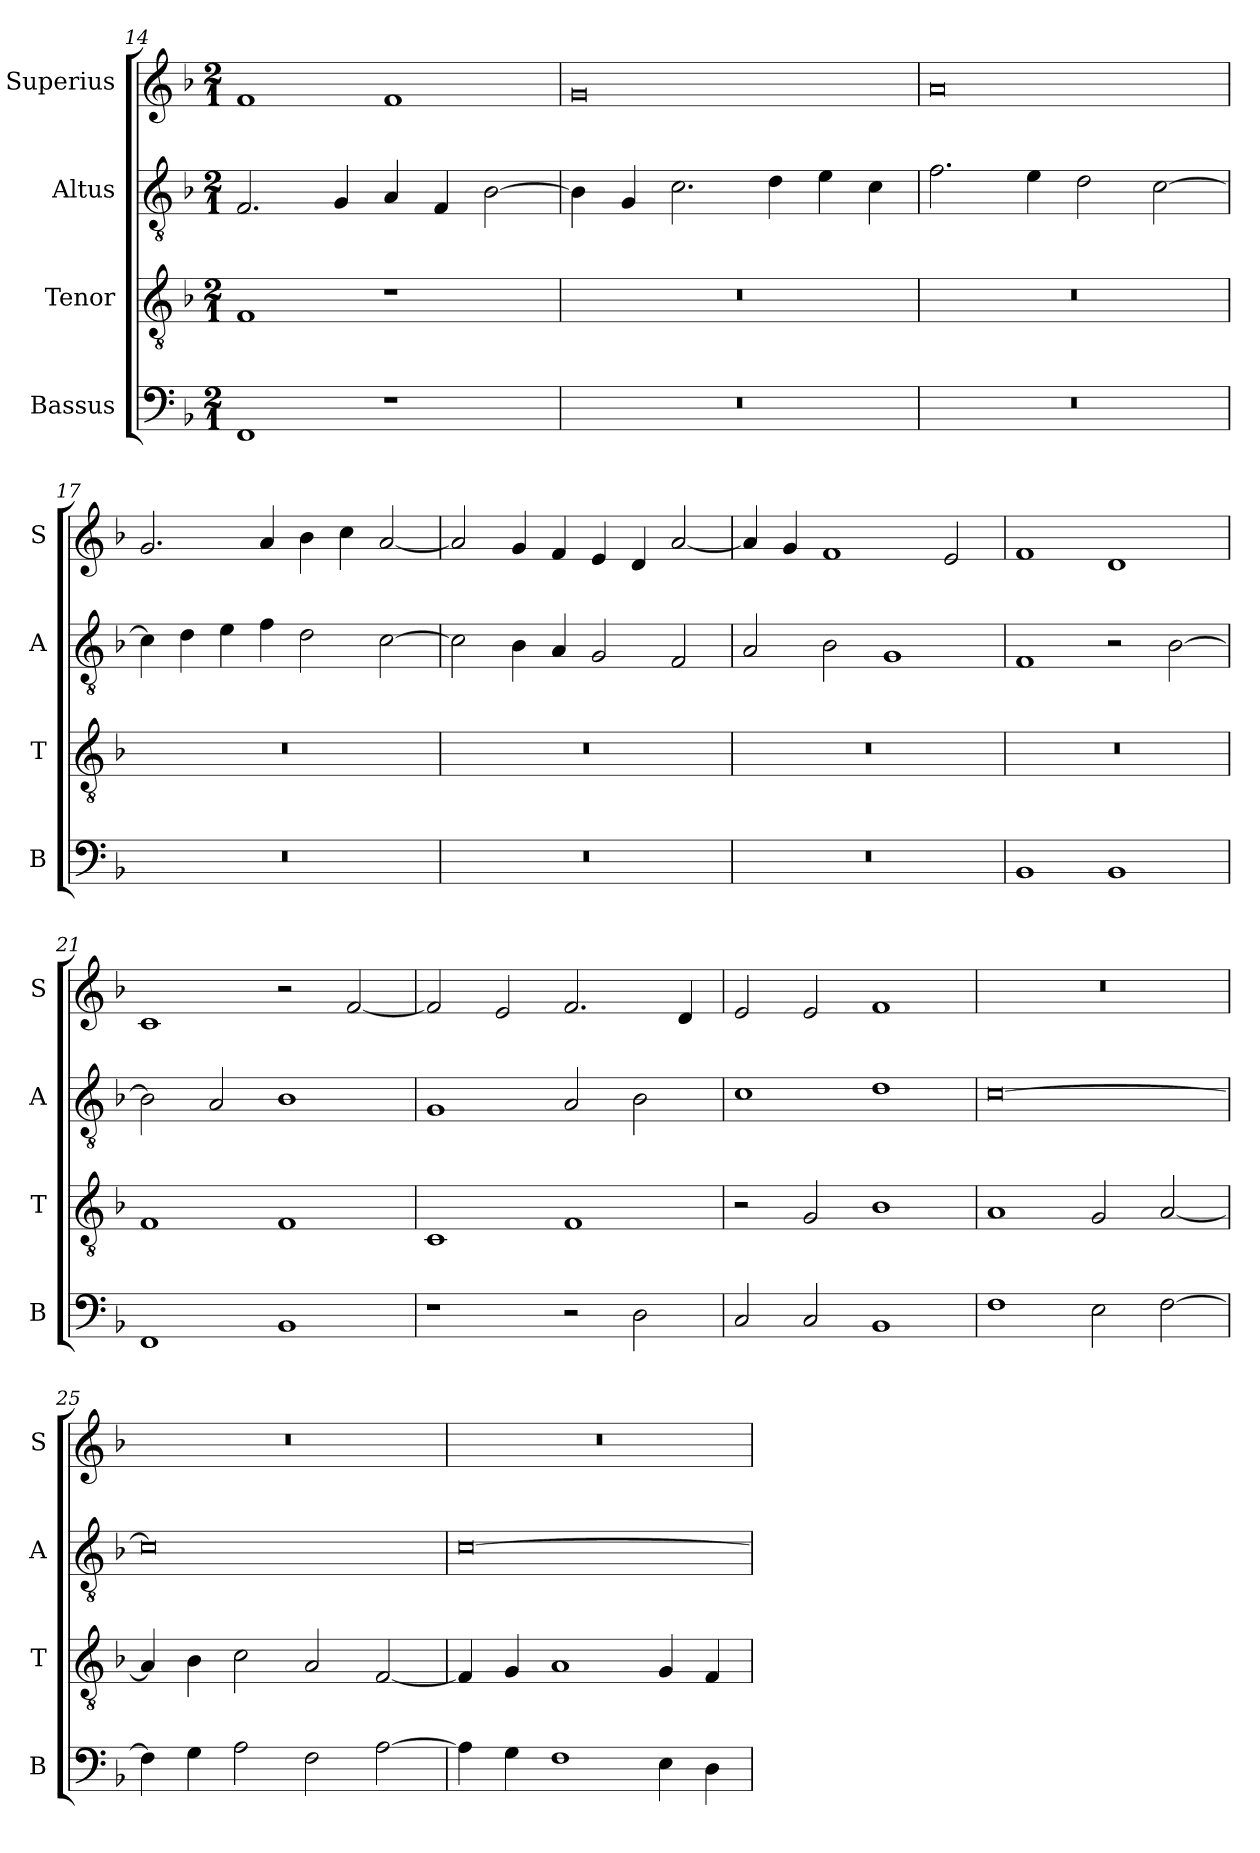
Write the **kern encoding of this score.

**kern	**kern	**kern	**kern
*part4	*part3	*part2	*part1
*staff4	*staff3	*staff2	*staff1
*I"Bassus	*I"Tenor	*I"Altus	*I"Superius
*I'B	*I'T	*I'A	*I'S
*clefF4	*clefGv2	*clefGv2	*clefG2
*k[b-]	*k[b-]	*k[b-]	*k[b-]
*M2/1	*M2/1	*M2/1	*M2/1
=14	=14	=14	=14
1FF	1F	2.F/	1f
.	.	4G/	.
1r	1r	4A/	1f
.	.	4F/	.
.	.	[2B-\	.
=15	=15	=15	=15
0r	0r	4B-\]	0g
.	.	4G/	.
.	.	2.c\	.
.	.	4d\	.
.	.	4e\	.
.	.	4c\	.
=16	=16	=16	=16
0r	0r	2.f\	0a
.	.	4e\	.
.	.	2d\	.
.	.	[2c\	.
=17	=17	=17	=17
0r	0r	4c\]	2.g/
.	.	4d\	.
.	.	4e\	.
.	.	4f\	4a/
.	.	2d\	4b-\
.	.	.	4cc\
.	.	[2c\	[2a/
=18	=18	=18	=18
0r	0r	2c\]	2a/]
.	.	4B-\	4g/
.	.	4A/	4f/
.	.	2G/	4e/
.	.	.	4d/
.	.	2F/	[2a/
=19	=19	=19	=19
0r	0r	2A/	4a/]
.	.	.	4g/
.	.	2B-\	1f
.	.	1G	.
.	.	.	2e/
=20	=20	=20	=20
1BB-	0r	1F	1f
1BB-	.	2r	1d
.	.	[2B-\	.
=21	=21	=21	=21
1FF	1F	2B-\]	1c
.	.	2A/	.
1BB-	1F	1B-	2r
.	.	.	[2f/
=22	=22	=22	=22
1r	1C	1G	2f/]
.	.	.	2e/
2r	1F	2A/	2.f/
2D\	.	2B-\	.
.	.	.	4d/
=23	=23	=23	=23
2C/	2r	1c	2e/
2C/	2G/	.	2e/
1BB-	1B-	1d	1f
=24	=24	=24	=24
1F	1A	[0c	0r
2E\	2G/	.	.
[2F\	[2A/	.	.
=25	=25	=25	=25
4F\]	4A/]	0c]	0r
4G\	4B-\	.	.
2A\	2c\	.	.
2F\	2A/	.	.
[2A\	[2F/	.	.
=26	=26	=26	=26
4A\]	4F/]	[0c	0r
4G\	4G/	.	.
1F	1A	.	.
4E\	4G/	.	.
4D\	4F/	.	.
=	=	=	=
*-	*-	*-	*-
